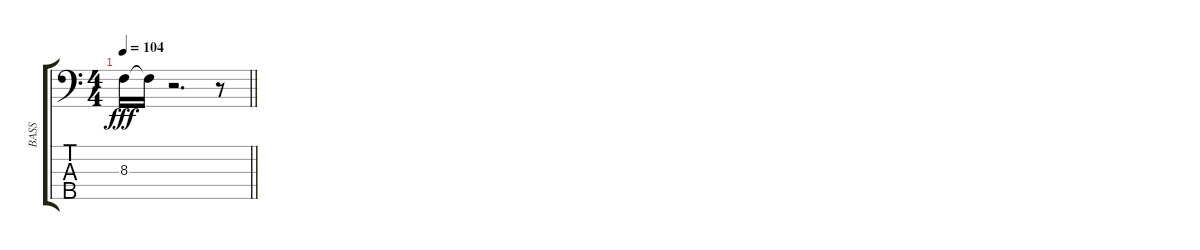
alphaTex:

\track ("BASS" "BASS") {instrument electricbassfinger}
\staff {score tabs}
\tuning (G2 D2 A1 E1 B0) {hide}
\ts (4 4)
\tempo 104
\clef f4
\barLineRight lightlight
\ks c
8.3.16{dy fff} 8.3{t}.16 r.2{d} r.8
